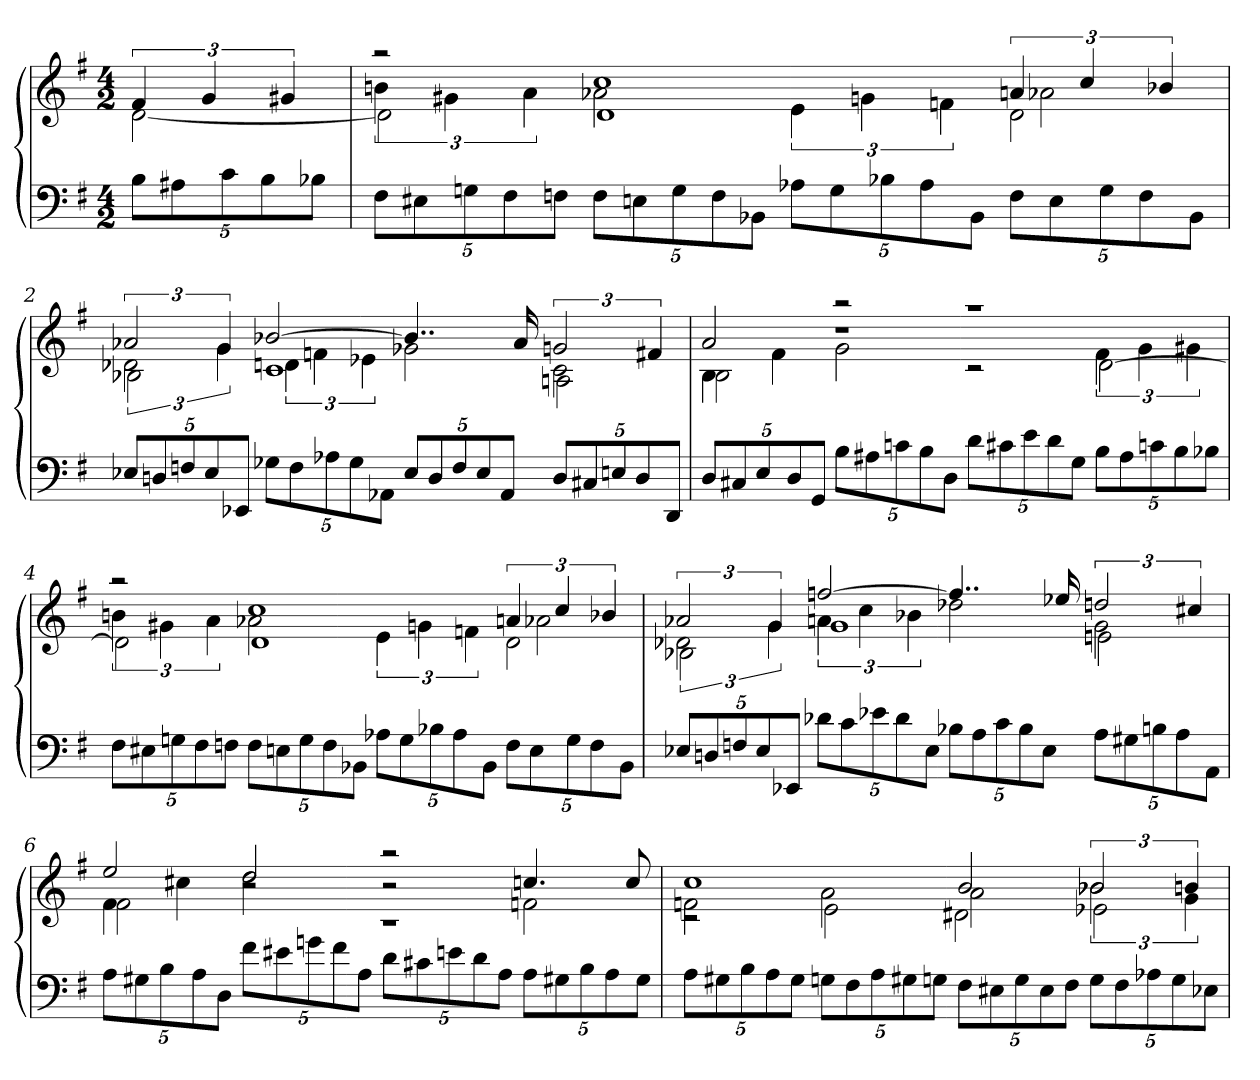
**kern	**kern
*part1	*part1
*staff2	*staff1
*clefF4	*clefG2
*k[f#]	*k[f#]
*G:	*G:
*M4/2	*M4/2
=	=
*	*^
10BL	6f#	[2d\
10A#X	.	.
.	6g	.
10c	.	.
10B	.	.
.	6g#X	.
10B-XJ	.	.
=1	=1	=1
*	*	*^
10F#L	2raa	6bn	2d\]
10E#X	.	.	.
.	.	6g#X	.
10Gn	.	.	.
10F#	.	.	.
.	.	6a	.
10FnJ	.	.	.
10FL	1cc	2a-X	1d
10En	.	.	.
10G	.	.	.
10F	.	.	.
10BB-XJ	.	.	.
10A-XL	.	6e	.
10G	.	.	.
.	.	6gn	.
10B-X	.	.	.
10A-	.	.	.
.	.	6fn	.
10BB-J	.	.	.
10FL	6an	2a-X	2d\
10E	.	.	.
.	6cc	.	.
10G	.	.	.
10F	.	.	.
.	6b-X	.	.
10BB-J	.	.	.
=2	=2	=2	=2
10E-XL	3a-X	2d-X	3B-X\
10Dn	.	.	.
10Fn	.	.	.
10E-	.	.	.
.	6g	.	6g\
10EE-XJ	.	.	.
10G-XL	[2b-X	1c	6dn\
10F	.	.	.
.	.	.	6fn\
10A-X	.	.	.
10G-	.	.	.
.	.	.	6e-X\
10AA-XJ	.	.	.
10E-L	4..b-]	.	2g-X\
10D	.	.	.
10F	.	.	.
10E-	.	.	.
10AA-J	.	.	.
.	16a-	.	.
10DL	3gn	2c	2An\
10C#X	.	.	.
10En	.	.	.
10D	.	.	.
.	6f#X	.	.
10DDJ	.	.	.
=3	=3	=3	=3
10DL	2a	4B	2B\
10C#X	.	.	.
10E	.	.	.
.	.	4f#	.
10D	.	.	.
10GGJ	.	.	.
10BL	2raa	2g	1r
10A#X	.	.	.
10cn	.	.	.
10B	.	.	.
10DJ	.	.	.
10dL	1raa	2rc	.
10c#X	.	.	.
10e	.	.	.
10d	.	.	.
10GJ	.	.	.
10BL	.	6f#	[2d\
10A#	.	.	.
.	.	6g	.
10cn	.	.	.
10B	.	.	.
.	.	6g#X	.
10B-XJ	.	.	.
=4	=4	=4	=4
10F#L	2raa	6bn	2d\]
10E#X	.	.	.
.	.	6g#X	.
10Gn	.	.	.
10F#	.	.	.
.	.	6a	.
10FnJ	.	.	.
10FL	1cc	2a-X	1d
10En	.	.	.
10G	.	.	.
10F	.	.	.
10BB-XJ	.	.	.
10A-XL	.	6e	.
10G	.	.	.
.	.	6gn	.
10B-X	.	.	.
10A-	.	.	.
.	.	6fn	.
10BB-J	.	.	.
10FL	6an	2a-X	2d\
10E	.	.	.
.	6cc	.	.
10G	.	.	.
10F	.	.	.
.	6b-X	.	.
10BB-J	.	.	.
=5	=5	=5	=5
10E-XL	3a-X	2d-X	3B-X\
10Dn	.	.	.
10Fn	.	.	.
10E-	.	.	.
.	6g	.	6g\
10EE-XJ	.	.	.
10d-XL	[2ffn	6an	1g
10c	.	.	.
.	.	6cc	.
10e-X	.	.	.
10d-	.	.	.
.	.	6b-X	.
10E-J	.	.	.
10B-XL	4..ff]	2dd-X	.
10A	.	.	.
10c	.	.	.
10B-	.	.	.
10E-J	.	.	.
.	16ee-X	.	.
10AL	3ddn	2g	2en\
10G#X	.	.	.
10Bn	.	.	.
10A	.	.	.
.	6cc#X	.	.
10AAJ	.	.	.
=6	=6	=6	=6
10AL	2ee	4f#	2f#\
10G#X	.	.	.
10B	.	.	.
.	.	4cc#X	.
10A	.	.	.
10DJ	.	.	.
10f#L	2dd	2dd	2r
10e#X	.	.	.
10gn	.	.	.
10f#	.	.	.
10AJ	.	.	.
10dL	2raa	1rc	2r
10c#X	.	.	.
10en	.	.	.
10d	.	.	.
10AJ	.	.	.
10AL	4.ccn	.	2fn\
10G#X	.	.	.
10B	.	.	.
10A	.	.	.
.	8cc	.	.
10G#J	.	.	.
=7	=7	=7	=7
10AL	1cc	2rc	2fn\
10G#X	.	.	.
10B	.	.	.
10A	.	.	.
10G#J	.	.	.
10GnL	.	2a	2e\
10F#	.	.	.
10A	.	.	.
10G#X	.	.	.
10GnJ	.	.	.
10F#L	2b	2a	2d#X\
10E#X	.	.	.
10G	.	.	.
10E#	.	.	.
10F#J	.	.	.
10GL	3b-X	3b-X	2e-X\
10F#	.	.	.
10A-X	.	.	.
10G	.	.	.
.	6bn	6g	.
10E-XJ	.	.	.
*	*v	*v	*v
=	=
*-	*-
